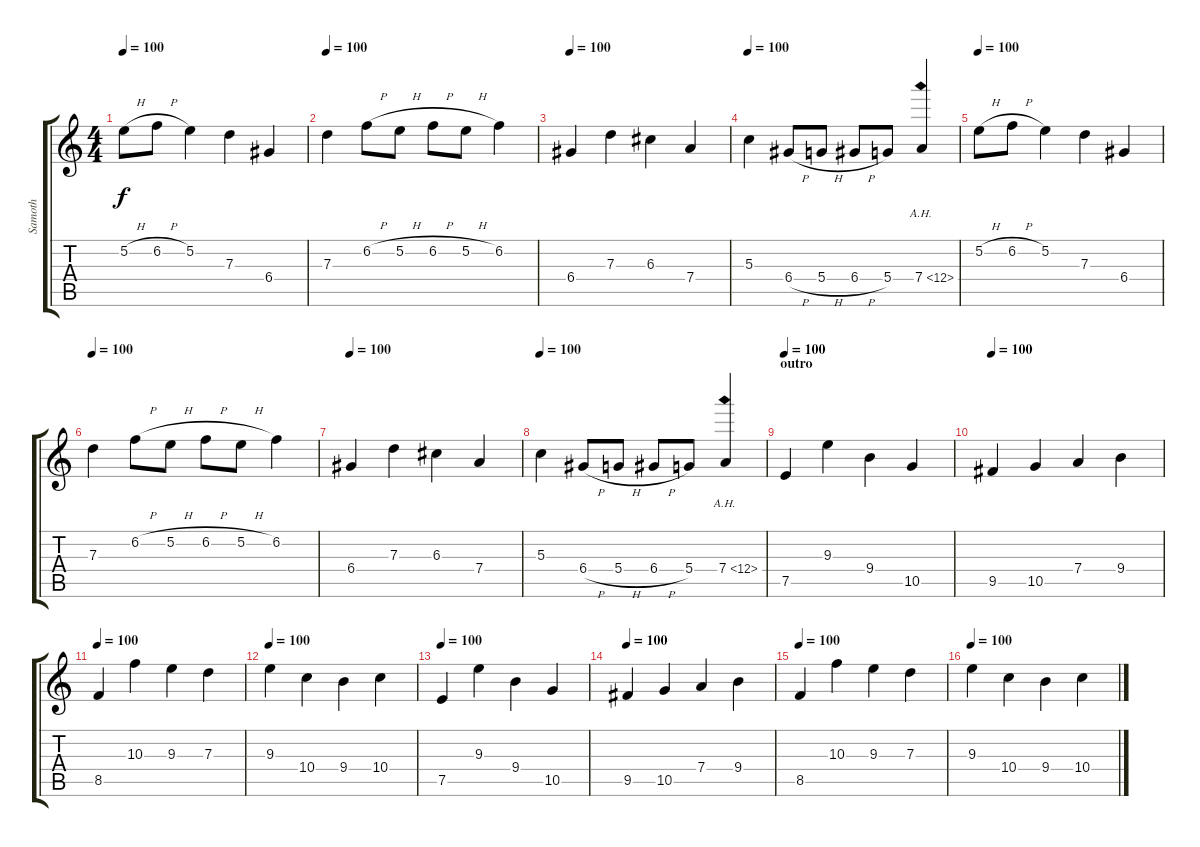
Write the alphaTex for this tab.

\track ("Samoth" "Samoth") {instrument overdrivenguitar}
\staff {score tabs}
\tuning (E4 B3 G3 D3 A2 E2) {hide}
\ts (4 4)
\tempo 100
\clef g2
\ks c
5.2{h}.8{dy f} 6.2{h}.8 5.2.4 7.3.4 6.4.4 |
\tempo 100
7.3.4 6.2{h}.8 5.2{h}.8 6.2{h}.8 5.2{h}.8 6.2.4 |
\tempo 100
6.4.4 7.3.4 6.3.4 7.4.4 |
\tempo 100
5.3.4 6.4{h}.8 5.4{h}.8 6.4{h}.8 5.4.8 7.4{ah 5}.4 |
\tempo 100
5.2{h}.8 6.2{h}.8 5.2.4 7.3.4 6.4.4 |
\tempo 100
7.3.4 6.2{h}.8 5.2{h}.8 6.2{h}.8 5.2{h}.8 6.2.4 |
\tempo 100
6.4.4 7.3.4 6.3.4 7.4.4 |
\tempo 100
5.3.4 6.4{h}.8 5.4{h}.8 6.4{h}.8 5.4.8 7.4{ah 5}.4 |
\section ("" "outro")
\tempo 100
7.5.4 9.3.4 9.4.4 10.5.4 |
\tempo 100
9.5.4 10.5.4 7.4.4 9.4.4 |
\tempo 100
8.5.4 10.3.4 9.3.4 7.3.4 |
\tempo 100
9.3.4 10.4.4 9.4.4 10.4.4 |
\tempo 100
7.5.4 9.3.4 9.4.4 10.5.4 |
\tempo 100
9.5.4 10.5.4 7.4.4 9.4.4 |
\tempo 100
8.5.4 10.3.4 9.3.4 7.3.4 |
\tempo 100
9.3.4 10.4.4 9.4.4 10.4.4
